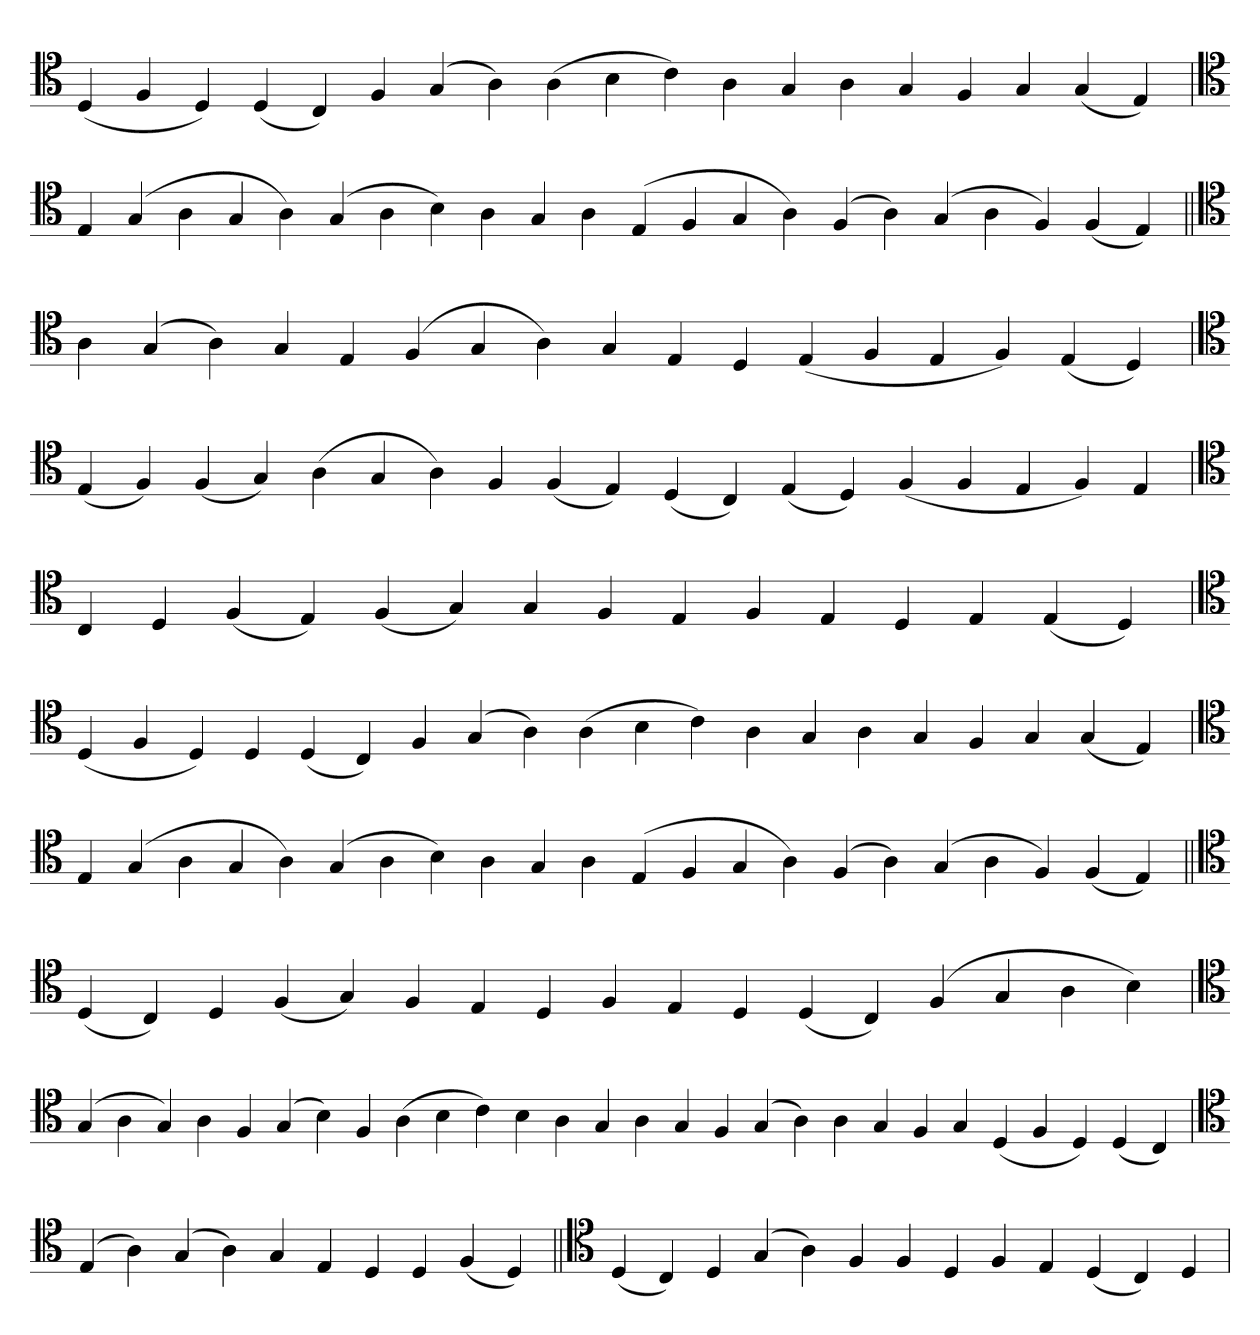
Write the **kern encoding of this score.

**kern
*part1
*staff1
*clefC4
=
(4D
4F
4D)
(4D
4C)
4F
(4G
4A)
(4A
4B
4c)
4A
4G
4A
4G
4F
4G
(4G
4E)
=`
*clefC4
4E
(4G
4A
4G
4A)
(4G
4A
4B)
4A
4G
4A
(4E
4F
4G
4A)
(4F
4A)
(4G
4A
4F)
(4F
4E)
=||
*clefC4
4A
(4G
4A)
4G
4E
(4F
4G
4A)
4G
4E
4D
(4E
4F
4E
4F)
(4E
4D)
='
*clefC4
(4E
4F)
(4F
4G)
(4A
4G
4A)
4F
(4F
4E)
(4D
4C)
(4E
4D)
(4F
4F
4E
4F)
4E
=
*clefC4
4C
4D
(4F
4E)
(4F
4G)
4G
4F
4E
4F
4E
4D
4E
(4E
4D)
='
*clefC4
(4D
4F
4D)
4D
(4D
4C)
4F
(4G
4A)
(4A
4B
4c)
4A
4G
4A
4G
4F
4G
(4G
4E)
=`
*clefC4
4E
(4G
4A
4G
4A)
(4G
4A
4B)
4A
4G
4A
(4E
4F
4G
4A)
(4F
4A)
(4G
4A
4F)
(4F
4E)
=||
*clefC4
(4D
4C)
4D
(4F
4G)
4F
4E
4D
4F
4E
4D
(4D
4C)
(4F
4G
4A
4B)
=`
*clefC4
(4G
4A
4G)
4A
4F
(4G
4B)
4F
(4A
4B
4c)
4B
4A
4G
4A
4G
4F
(4G
4A)
4A
4G
4F
4G
(4D
4F
4D)
(4D
4C)
=`
*clefC4
(4E
4A)
(4G
4A)
4G
4E
4D
4D
(4F
4D)
=||
*clefC4
(4D
4C)
4D
(4G
4A)
4F
4F
4D
4F
4E
(4D
4C)
4D
=`
*-
